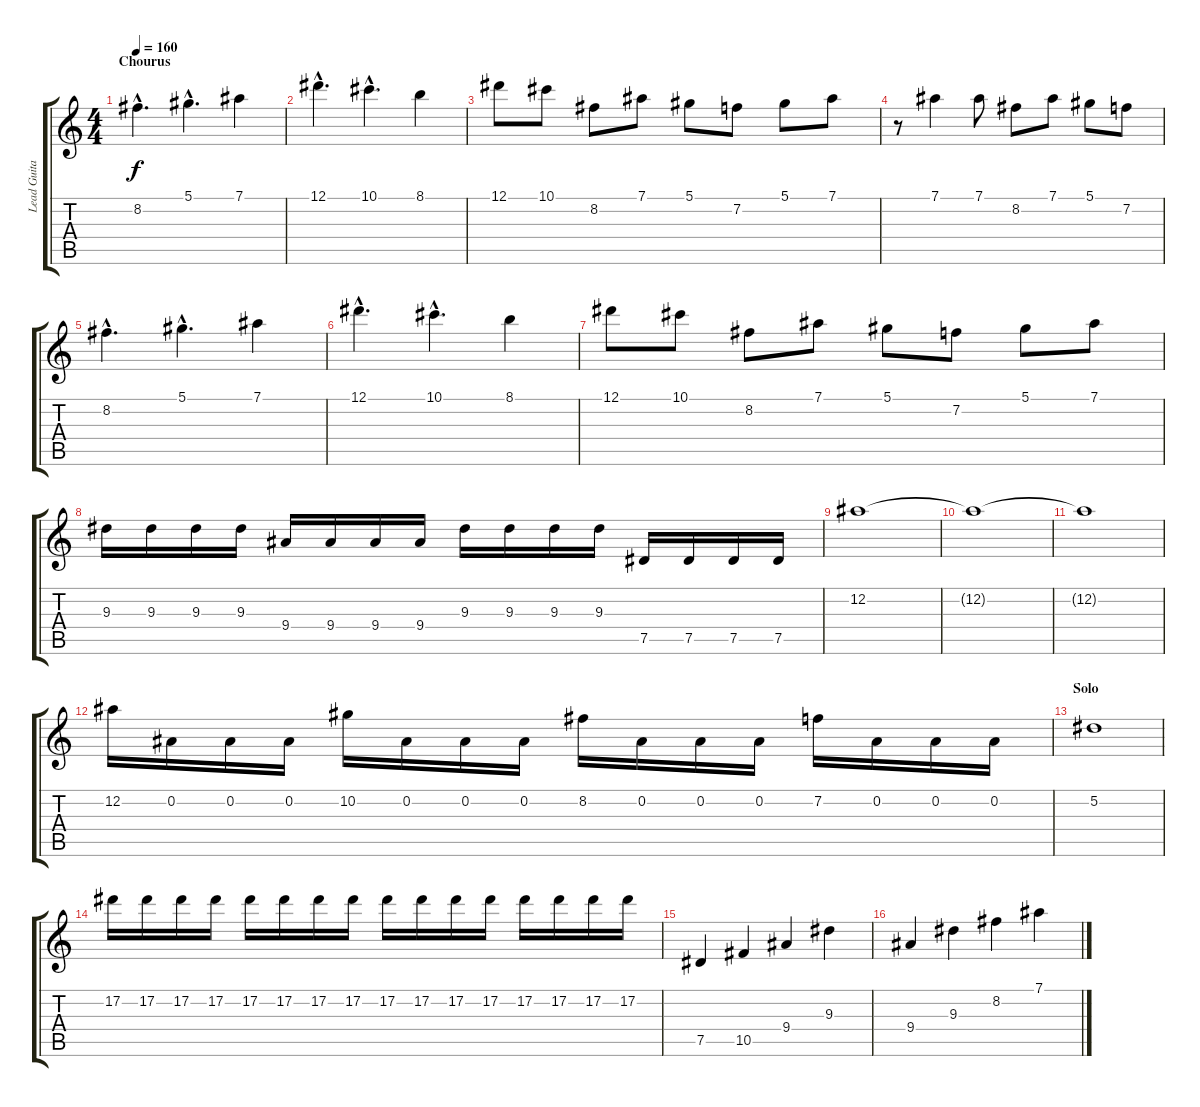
\track ("Lead Guitar I" "Lead Guita") {instrument overdrivenguitar}
\staff {score tabs}
\tuning (Eb4 Bb3 Gb3 Db3 Ab2 Eb2) {hide}
\ts (4 4)
\section ("" "Chourus")
\tempo 160
\clef g2
\ks c
8.2{hac}.4{d dy f} 5.1{hac}.4{d} 7.1.4 |
12.1{hac}.4{d} 10.1{hac}.4{d} 8.1.4 |
12.1.8 10.1.8 8.2.8 7.1.8 5.1.8 7.2.8 5.1.8 7.1.8 |
r.8 7.1.4 7.1.8 8.2.8 7.1.8 5.1.8 7.2.8 |
8.2{hac}.4{d} 5.1{hac}.4{d} 7.1.4 |
12.1{hac}.4{d} 10.1{hac}.4{d} 8.1.4 |
12.1.8 10.1.8 8.2.8 7.1.8 5.1.8 7.2.8 5.1.8 7.1.8 |
9.3.16 9.3.16 9.3.16 9.3.16 9.4.16 9.4.16 9.4.16 9.4.16 9.3.16 9.3.16 9.3.16 9.3.16 7.5.16 7.5.16 7.5.16 7.5.16 |
12.2.1 |
12.2{t}.1 |
12.2{t}.1 |
12.2.16 0.2.16 0.2.16 0.2.16 10.2.16 0.2.16 0.2.16 0.2.16 8.2.16 0.2.16 0.2.16 0.2.16 7.2.16 0.2.16 0.2.16 0.2.16 |
\section ("" "Solo")
5.2.1 |
17.2.16 17.2.16 17.2.16 17.2.16 17.2.16 17.2.16 17.2.16 17.2.16 17.2.16 17.2.16 17.2.16 17.2.16 17.2.16 17.2.16 17.2.16 17.2.16 |
7.5.4 10.5.4 9.4.4 9.3.4 |
9.4.4 9.3.4 8.2.4 7.1.4
